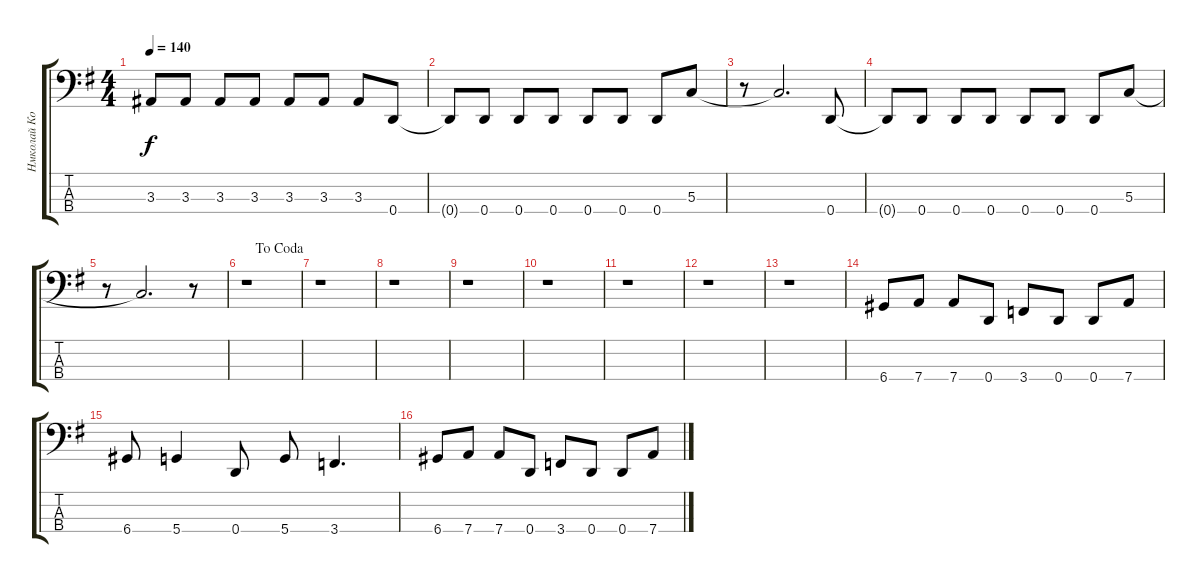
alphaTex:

\track ("Нмколай Коршунов" "Нмколай Ко") {instrument electricbassfinger}
\staff {score tabs}
\tuning (F2 C2 G1 D1) {hide}
\ts (4 4)
\tempo 140
\clef f4
\ks g
3.3{t}.8{dy f} 3.3.8 3.3.8 3.3.8 3.3.8 3.3.8 3.3.8 0.4.8 |
0.4{t}.8 0.4.8 0.4.8 0.4.8 0.4.8 0.4.8 0.4.8 5.3.8 |
r.8 5.3{t}.2{d} 0.4.8 |
0.4{t}.8 0.4.8 0.4.8 0.4.8 0.4.8 0.4.8 0.4.8 5.3.8 |
r.8 5.3{t}.2{d} r.8 |
\jump dacoda
r.1 |
r.1 |
r.1 |
r.1 |
r.1 |
r.1 |
r.1 |
r.1 |
6.4.8 7.4.8 7.4.8 0.4.8 3.4.8 0.4.8 0.4.8 7.4.8 |
6.4.8 5.4.4 0.4.8 5.4.8 3.4.4{d} |
6.4.8 7.4.8 7.4.8 0.4.8 3.4.8 0.4.8 0.4.8 7.4.8
